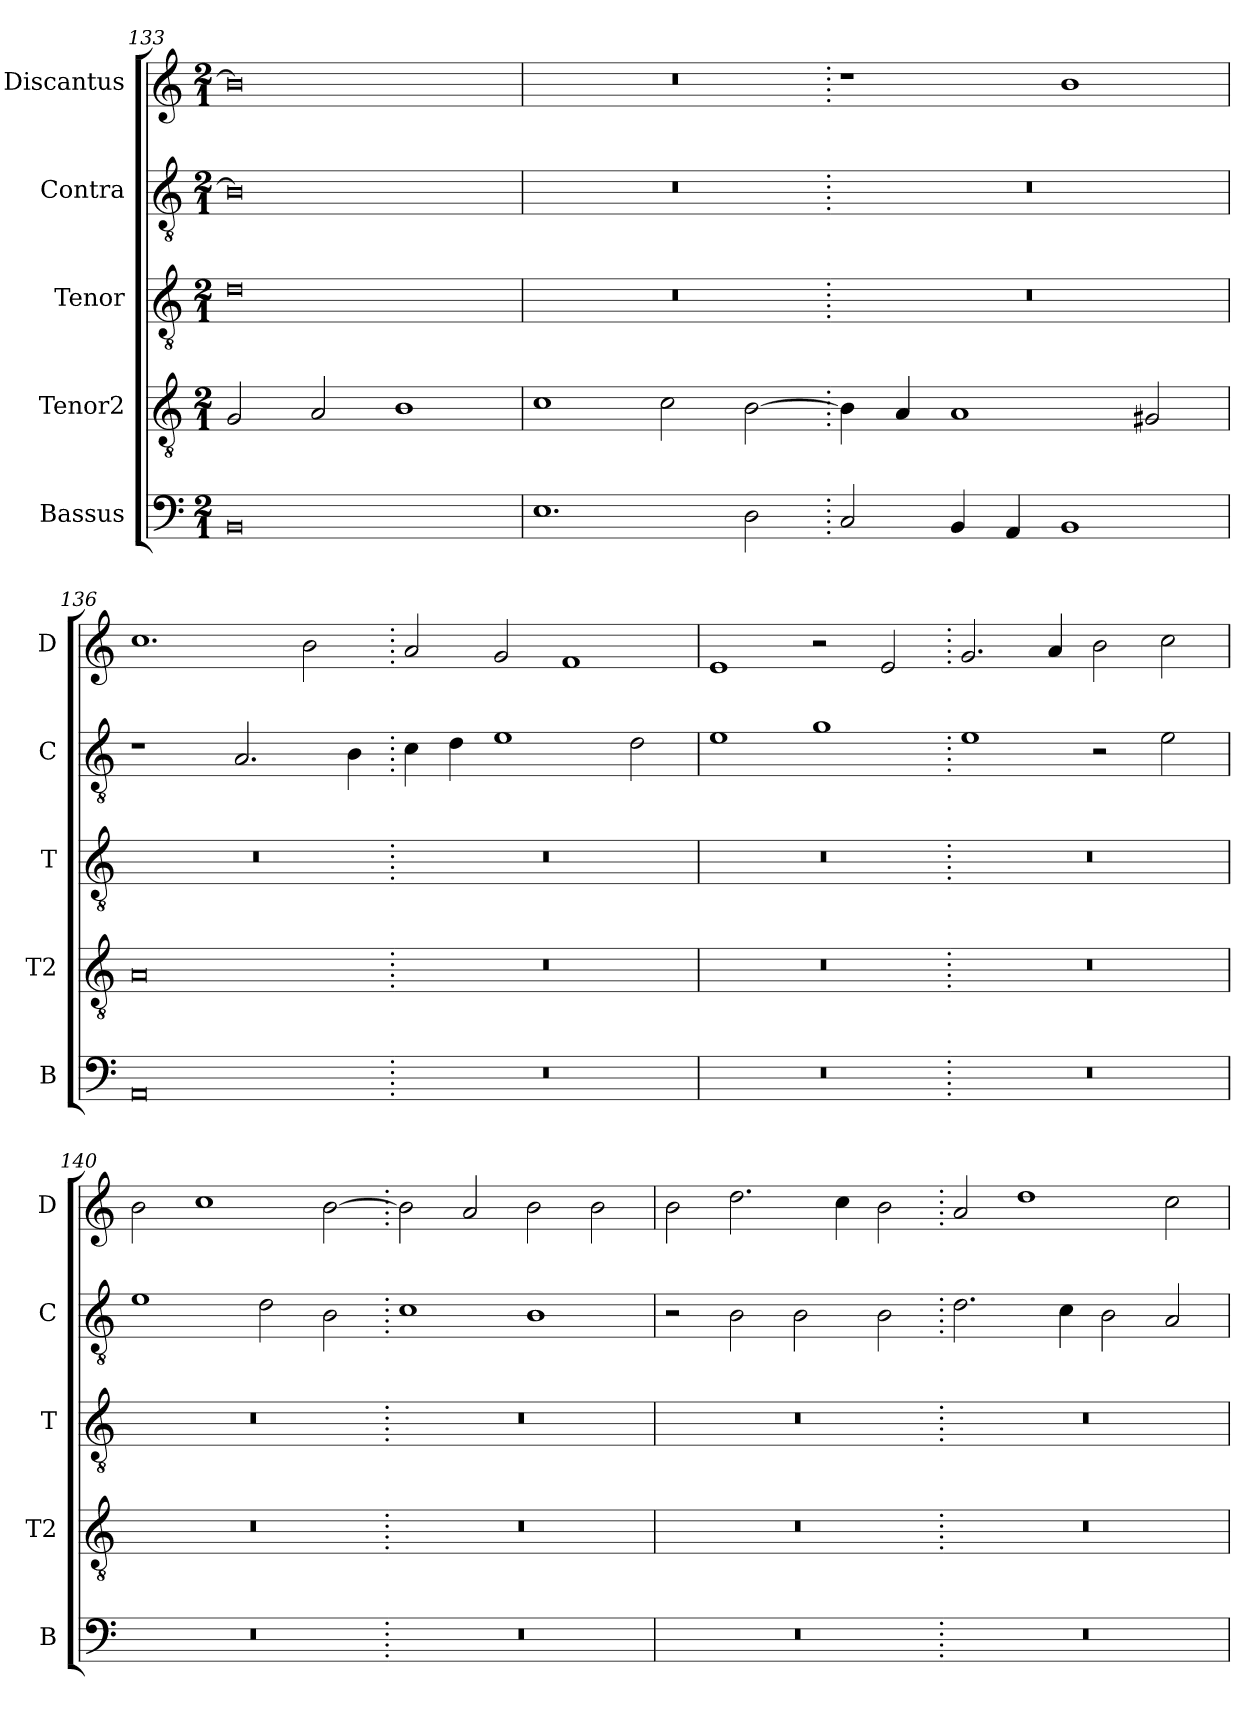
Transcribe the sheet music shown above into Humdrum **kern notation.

**kern	**kern	**kern	**kern	**kern
*part5	*part4	*part3	*part2	*part1
*staff5	*staff4	*staff3	*staff2	*staff1
*I"Bassus	*I"Tenor2	*I"Tenor	*I"Contra	*I"Discantus
*I'B	*I'T2	*I'T	*I'C	*I'D
*clefF4	*clefGv2	*clefGv2	*clefGv2	*clefG2
*k[]	*k[]	*k[]	*k[]	*k[]
*M2/1	*M2/1	*M2/1	*M2/1	*M2/1
=133	=133	=133	=133	=133
0BB	2G/	0d	0B]	0b]
.	2A/	.	.	.
.	1B	.	.	.
=134	=134	=134	=134	=134
1.E	1c	0r	0r	0r
.	2c\	.	.	.
2D\	[2B\	.	.	.
=135.	=135.	=135.	=135.	=135.
2C/	4B\]	0r	0r	1r
.	4A/	.	.	.
4BB/	1A	.	.	.
4AA/	.	.	.	.
1BB	.	.	.	1b
.	2G#X/	.	.	.
=136	=136	=136	=136	=136
0AA	0A	0r	1r	1.cc
.	.	.	2.A/	.
.	.	.	.	2b\
.	.	.	4B\	.
=137.	=137.	=137.	=137.	=137.
0r	0r	0r	4c\	2a/
.	.	.	4d\	.
.	.	.	1e	2g/
.	.	.	.	1f
.	.	.	2d\	.
=138	=138	=138	=138	=138
0r	0r	0r	1e	1e
.	.	.	1g	2r
.	.	.	.	2e/
=139.	=139.	=139.	=139.	=139.
0r	0r	0r	1e	2.g/
.	.	.	.	4a/
.	.	.	2r	2b\
.	.	.	2e\	2cc\
=140	=140	=140	=140	=140
0r	0r	0r	1e	2b\
.	.	.	.	1cc
.	.	.	2d\	.
.	.	.	2B\	[2b\
=141.	=141.	=141.	=141.	=141.
0r	0r	0r	1c	2b\]
.	.	.	.	2a/
.	.	.	1B	2b\
.	.	.	.	2b\
=142	=142	=142	=142	=142
0r	0r	0r	2r	2b\
.	.	.	2B\	2.dd\
.	.	.	2B\	.
.	.	.	.	4cc\
.	.	.	2B\	2b\
=143.	=143.	=143.	=143.	=143.
0r	0r	0r	2.d\	2a/
.	.	.	.	1dd
.	.	.	4c\	.
.	.	.	2B\	.
.	.	.	2A/	2cc\
=	=	=	=	=
*-	*-	*-	*-	*-
